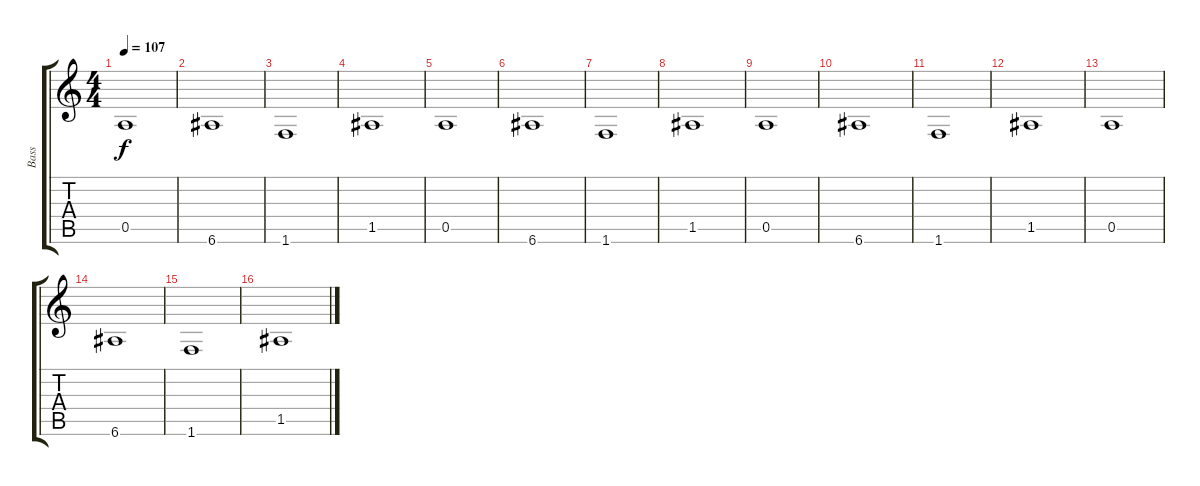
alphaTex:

\track ("Bass" "Bass") {instrument acousticbass}
\staff {score tabs}
\tuning (E4 B3 G3 D3 A2 E2) {hide}
\ts (4 4)
\tempo 107
\clef g2
\ks c
0.5.1{dy f} |
6.6.1 |
1.6.1 |
1.5.1 |
0.5.1 |
6.6.1 |
1.6.1 |
1.5.1 |
0.5.1 |
6.6.1 |
1.6.1 |
1.5.1 |
0.5.1 |
6.6.1 |
1.6.1 |
1.5.1
